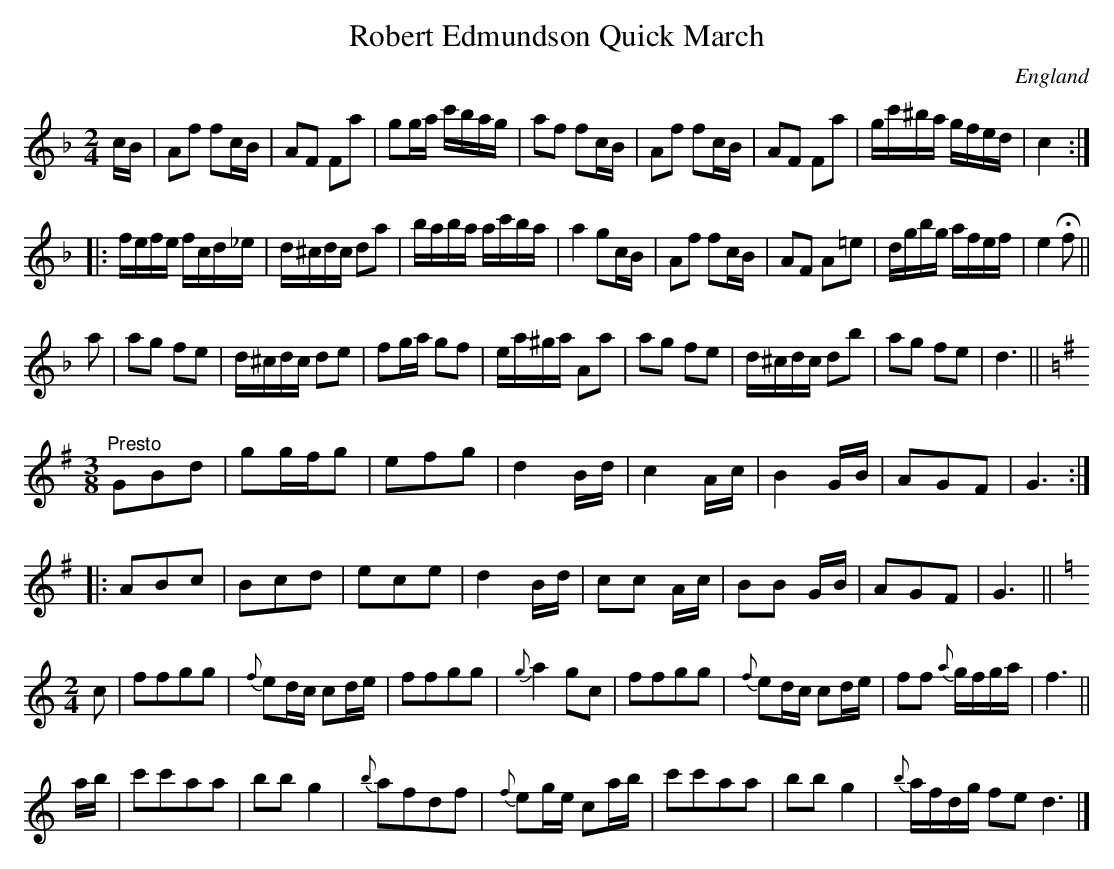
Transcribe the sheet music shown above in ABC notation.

X:1
T:Robert Edmundson Quick March
L:1/16
M:2/4
O:England
K:F
cB |\
A2f2 f2cB  | A2F2  F2a2  | g2ga   c'bag | a2f2 f2cB | \
A2f2 f2cB  | A2F2  F2a2  | gc'^ba gfed  | c4 ::
fefe fcd_e | d^cdc d2a2  | baba   ac'ba | a4 g2cB |\
A2f2 f2cB  | A2F2  A2=e2 | dgbg   afef  | e4 Hf2 ||
a2 |\
a2g2 f2e2 | d^cdc d2e2 | f2ga g2f2 | ea^ga A2a2 | \
a2g2 f2e2 | d^cdc d2b2 | a2g2 f2e2 | d6 ||
"^Presto"
M:3/8
K:G
L:1/8
GBd | gg/f/g | efg | d2B/d/ | c2A/c/ | B2G/B/ | AGF | G3 ::
ABc | Bcd | ece | d2B/d/ | cc A/c/ | BB G/B/ | AGF | G3 ||
M:2/4
L:1/16
K:C
c2 |\
f2f2g2g2 | {f}e2dc c2de | f2f2g2g2 | {g}a4g2c2 |\
f2f2g2g2 | {f}e2dc c2de | f2f2 {a}gfga | f6 ||
ab |\
c'2c'2a2a2 | b2b2 g4 | {b}a2f2d2f2 | {f}e2ge c2ab |\
c'2c'2a2a2 | b2b2g4 | {b}afdg f2e2 d6 |]
